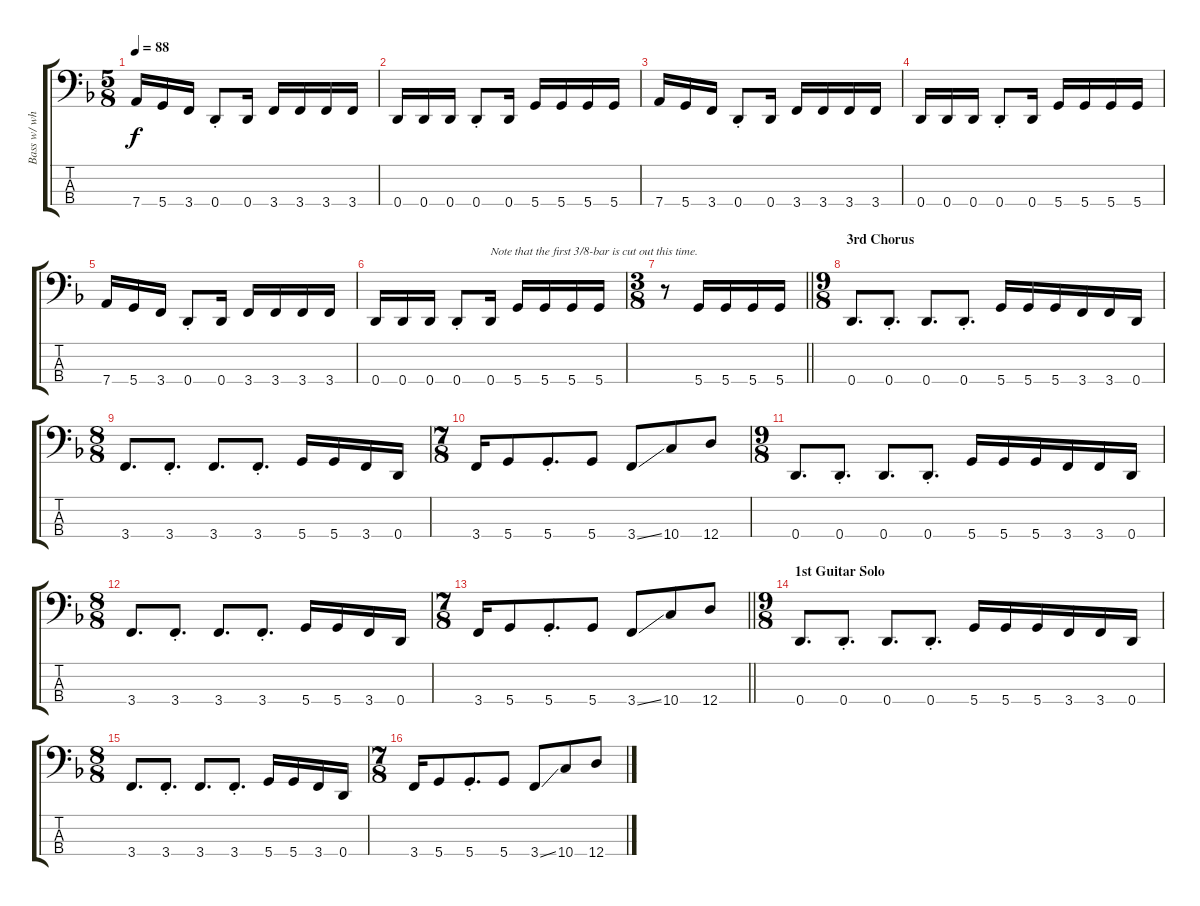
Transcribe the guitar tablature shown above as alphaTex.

\track ("Bass w/ whammy" "Bass w/ wh") {instrument electricbasspick}
\staff {score tabs}
\tuning (G2 D2 A1 D1) {hide}
\ts (5 8)
\tempo 88
\clef f4
\ks dminor
7.4.16{dy f} 5.4.16{beam merge} 3.4.16{beam split} 0.4{st}.8{beam merge} 0.4.16{beam split} 3.4.16 3.4.16{beam merge} 3.4.16 3.4.16 |
0.4.16 0.4.16{beam merge} 0.4.16{beam split} 0.4{st}.8{beam merge} 0.4.16{beam split} 5.4.16 5.4.16{beam merge} 5.4.16 5.4.16 |
7.4.16 5.4.16{beam merge} 3.4.16{beam split} 0.4{st}.8{beam merge} 0.4.16{beam split} 3.4.16 3.4.16{beam merge} 3.4.16 3.4.16 |
0.4.16 0.4.16{beam merge} 0.4.16{beam split} 0.4{st}.8{beam merge} 0.4.16{beam split} 5.4.16 5.4.16{beam merge} 5.4.16 5.4.16 |
7.4.16 5.4.16{beam merge} 3.4.16{beam split} 0.4{st}.8{beam merge} 0.4.16{beam split} 3.4.16 3.4.16{beam merge} 3.4.16 3.4.16 |
0.4.16 0.4.16{beam merge} 0.4.16{beam split} 0.4{st}.8{beam merge} 0.4.16{txt "Note that the first 3/8-bar is cut out this time." beam split} 5.4.16 5.4.16{beam merge} 5.4.16 5.4.16 |
\ts (3 8)
\barLineRight lightlight
r.8 5.4.16 5.4.16{beam merge} 5.4.16 5.4.16 |
\ts (9 8)
\section ("" "3rd Chorus")
0.4.8{d} 0.4{st}.8{d} 0.4.8{d} 0.4{st}.8{d} 5.4.16 5.4.16 5.4.16 3.4.16 3.4.16 0.4.16 |
\ts (8 8)
3.4.8{d beam merge} 3.4{st}.8{d} 3.4.8{d beam merge} 3.4{st}.8{d} 5.4.16 5.4.16{beam merge} 3.4.16 0.4.16 |
\ts (7 8)
3.4.16{beam merge} 5.4.8{beam merge} 5.4{st}.8{d} 5.4.8{beam split} 3.4{ss}.8{beam merge} 10.4.8{beam Up beam merge} 12.4.8{beam Up} |
\ts (9 8)
0.4.8{d} 0.4{st}.8{d} 0.4.8{d} 0.4{st}.8{d} 5.4.16 5.4.16 5.4.16 3.4.16 3.4.16 0.4.16 |
\ts (8 8)
3.4.8{d beam merge} 3.4{st}.8{d} 3.4.8{d beam merge} 3.4{st}.8{d} 5.4.16 5.4.16{beam merge} 3.4.16 0.4.16 |
\ts (7 8)
\barLineRight lightlight
3.4.16{beam merge} 5.4.8{beam merge} 5.4{st}.8{d} 5.4.8{beam split} 3.4{ss}.8{beam merge} 10.4.8{beam Up beam merge} 12.4.8{beam Up} |
\ts (9 8)
\section ("" "1st Guitar Solo")
0.4.8{d} 0.4{st}.8{d} 0.4.8{d} 0.4{st}.8{d} 5.4.16 5.4.16 5.4.16 3.4.16 3.4.16 0.4.16 |
\ts (8 8)
3.4.8{d beam merge} 3.4{st}.8{d} 3.4.8{d beam merge} 3.4{st}.8{d} 5.4.16 5.4.16{beam merge} 3.4.16 0.4.16 |
\ts (7 8)
3.4.16{beam merge} 5.4.8{beam merge} 5.4{st}.8{d} 5.4.8{beam split} 3.4{ss}.8{beam merge} 10.4.8{beam Up beam merge} 12.4.8{beam Up}
